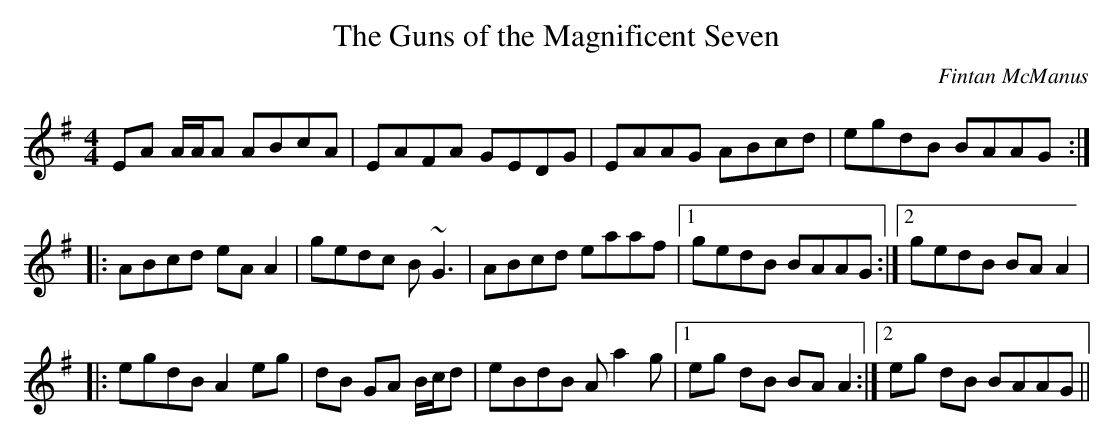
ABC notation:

X:1
T:Guns of the Magnificent Seven, The
M:4/4
L:1/8
C:Fintan McManus
K:Ador
EA A/2A/2A ABcA|EAFA GEDG|EAAG ABcd|egdB BAAG:|
!|:ABcd eAA2|gedc B~G3|ABcd eaaf|1gedB BAAG:|2gedB BAA2|
!|:egdB A2eg|[M:3/4 L:1/8]dB GA B/2c/2d|[M:4/4 L:1/8]eBdB Aa2g|1eg dB BA
A2:|2eg dB BAAG||
